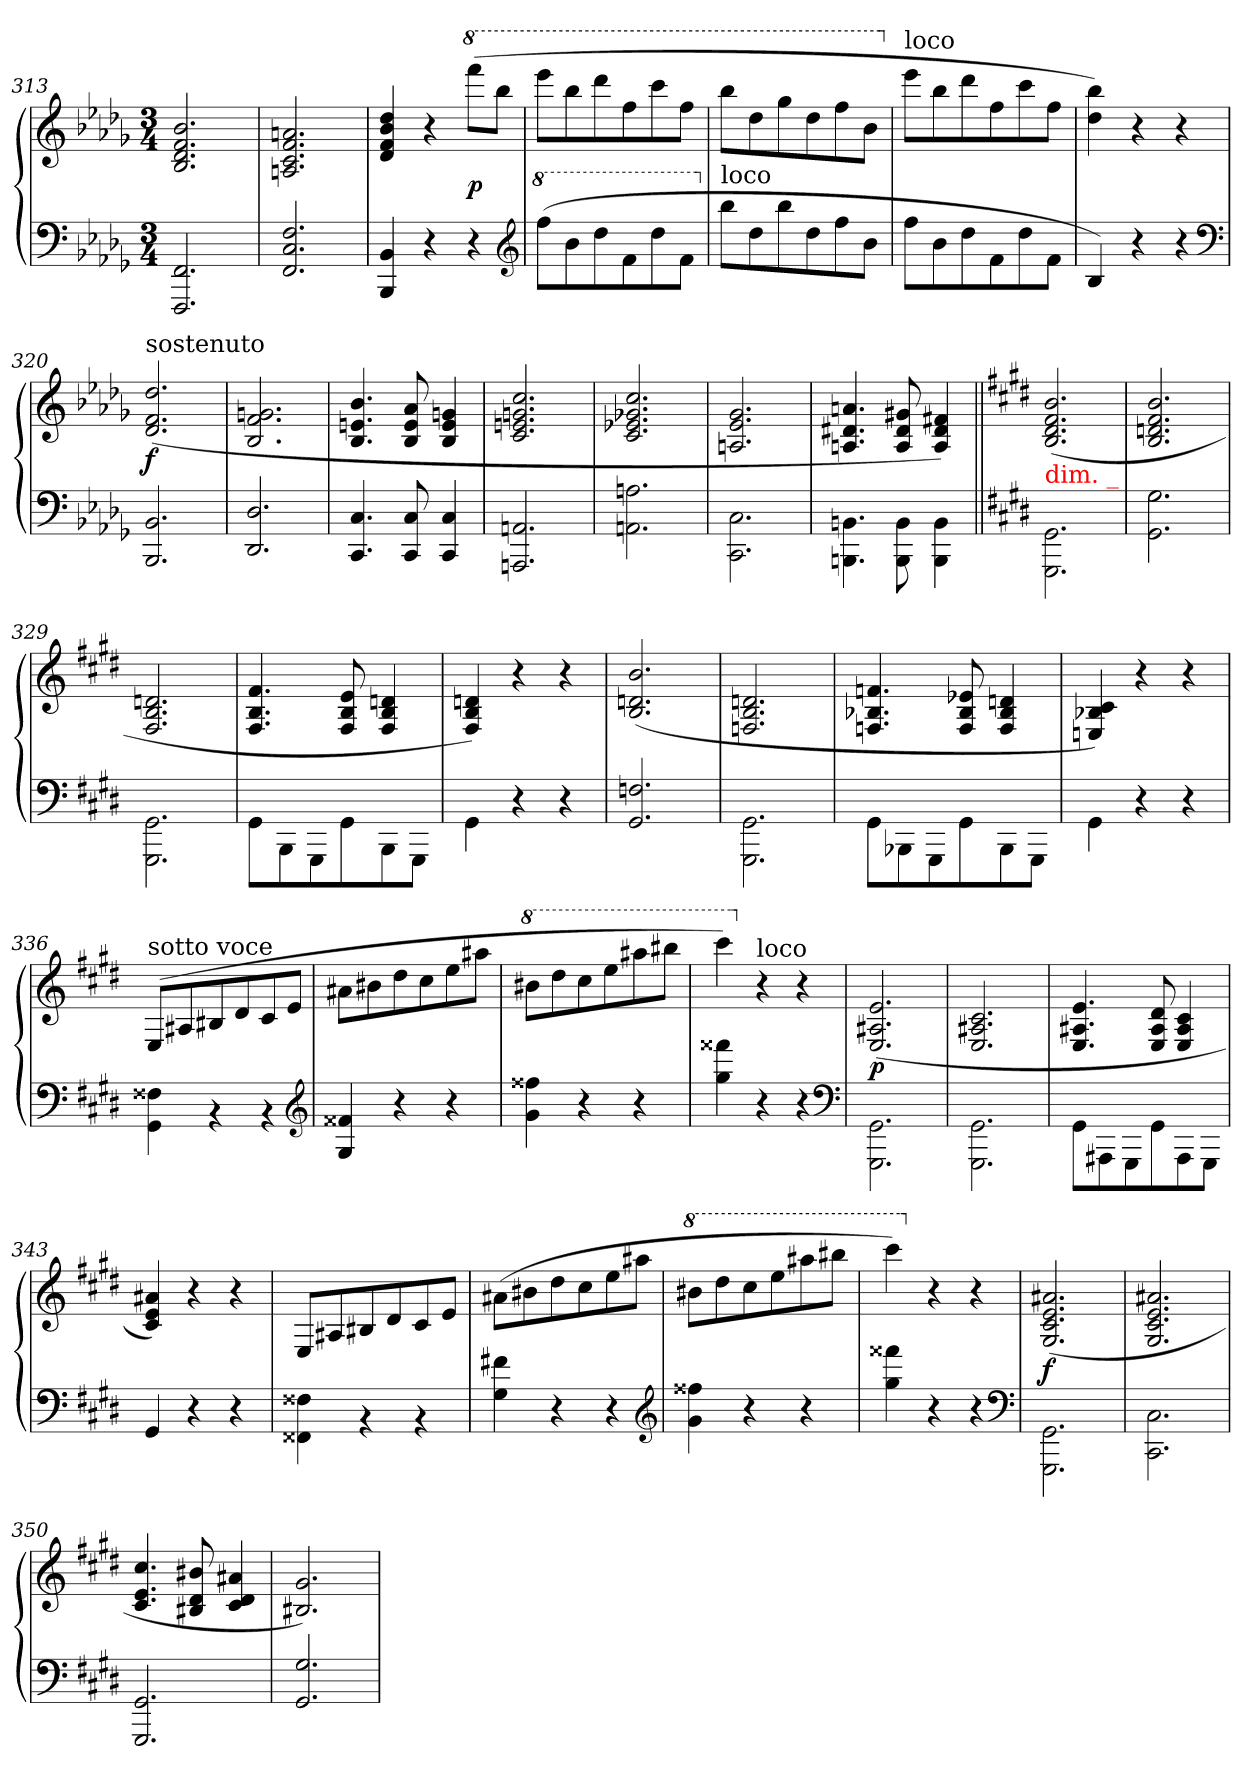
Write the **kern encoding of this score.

**kern	**kern	**dynam
*part1	*part1	*part1
*staff2	*staff1	*staff1/2
*clefF4	*clefG2	*
*k[b-e-a-d-g-]	*k[b-e-a-d-g-]	*
*M3/4	*M3/4	*
=313	=313	=313
2.FF 2.FFF	2.b- 2.f 2.d- 2.B-	.
=314	=314	=314
2.F 2.C 2.FF	2.an 2.f 2.c 2.An	.
=315	=315	=315
4BB- 4BBB-	4dd- 4b- 4f 4d-	.
4r	4r	.
*	*8va	*
4r	(>8ffffL	p
.	8bbb-J	.
*clefG2	*	*
=316	=316	=316
*8va	*	*
(<8fffL	8eeee-L	.
8bb-	8bbb-	.
8ddd-	8dddd-	.
8ff	8fff	.
8ddd-	8cccc	.
8ffJ	8fffJ	.
=317	=317	=317
*X8va	*	*
!LO:TX:a:t=loco	!	!
8bb-L	8bbb-L	.
8dd-	8ddd-	.
8bb-	8ggg-	.
8dd-	8ddd-	.
8ff	8fff	.
8b-J	8bb-J	.
=318	=318	=318
*	*X8va	*
!	!LO:TX:a:t=loco	!
8ffL	8eee-L	.
8b-	8bb-	.
8dd-	8ddd-	.
8f	8ff	.
8dd-	8ccc	.
8fJ	8ffJ	.
=319	=319	=319
4B-)	4bb- 4dd-)	.
4r	4r	.
4r	4r	.
*clefF4	*	*
=320	=320	=320
!	!LO:TX:a:t=sostenuto	!
2.BB- 2.BBB-	(>2.dd- 2.f 2.d-	f
=321	=321	=321
2.D- 2.DD-	2.gn 2.f 2.B-	.
=322	=322	=322
4.C 4.CC	4.b- 4.en 4.B-	.
8C 8CC	8a- 8e 8B-	.
4C 4CC	4gn 4e 4B-	.
=323	=323	=323
2.AAn 2.AAAn	2.cc 2.gn 2.en 2.c	.
=324	=324	=324
2.An 2.AAn	2.cc 2.g-X 2.e-X 2.c	.
=325	=325	=325
2.C\ 2.CC\	2.g-/ 2.e-/ 2.An/	.
=326	=326	=326
4.BBn\ 4.BBBn\	4.an 4.d#X 4.A	.
8BB\ 8BBB\	8g#X/ 8d#/ 8A/	.
4BB\ 4BBB\	4f#X/ 4d#/ 4A/)	.
=327||	=327||	=327||
*k[f#c#g#d#]	*k[f#c#g#d#]	*
!	!LO:TX:b:color=red:t=dim. _	!
2.GG#\ 2.GGG#\	(>2.b/ 2.f#/ 2.d#/ 2.B/	.
=328	=328	=328
2.G#\ 2.GG#\	2.b/ 2.f#/ 2.dn/ 2.B/	.
=329	=329	=329
2.GG#\ 2.GGG#\	2.dn/ 2.B/ 2.F#/	.
=330	=330	=330
8GG#\L	4.f#/ 4.B/ 4.F#/	.
8BBB\	.	.
8GGG#\	.	.
8GG#\	8e/ 8B/ 8F#/	.
8BBB\	4dn/ 4B/ 4F#/	.
8GGG#\J	.	.
=331	=331	=331
4GG#\	4dn/ 4B/ 4F#/)	.
4r	4r	.
4r	4r	.
=332	=332	=332
2.Fn 2.GG#	(>2.b 2.dn 2.B	.
=333	=333	=333
2.GG#\ 2.GGG#\	2.dn/ 2.B/ 2.Fn/	.
=334	=334	=334
8GG#\L	4.fn/ 4.B-X/ 4.Fn/	.
8BBB-X\	.	.
8GGG#\	.	.
8GG#\	8e-X/ 8B-/ 8F/	.
8BBB-\	4dn/ 4B-/ 4F/	.
8GGG#\J	.	.
=335	=335	=335
4GG#\	4c#/ 4B-X/ 4En/)	.
4r	4r	.
4r	4r	.
=336	=336	=336
!	!LO:TX:a:t=sotto voce	!
4F##X\ 4GG#\	(>8E/L	.
.	8A#X	.
4rBB	8B#X	.
.	8d#	.
4rBB	8c#	.
.	8eJ	.
*clefG2	*	*
=337	=337	=337
4f##X 4G#	8a#XL	.
.	8b#X	.
4r	8dd#	.
.	8cc#	.
4r	8ee	.
.	8aa#XJ	.
=338	=338	=338
*	*8va	*
4ff##X 4g#	8bb#XL	.
.	8ddd#	.
4r	8ccc#	.
.	8eee	.
4r	8aaa#X	.
.	8bbb#XJ	.
=339	=339	=339
4fff##X 4gg#	4cccc#)	.
*	*X8va	*
!	!LO:TX:a:t=loco	!
4r	4r	.
4r	4r	.
*clefF4	*	*
=340	=340	=340
2.GG#\ 2.GGG#\	(>2.e/ 2.A#X/ 2.E/	p
=341	=341	=341
2.GG#\ 2.GGG#\	2.c#/ 2.A#X/ 2.E/	.
=342	=342	=342
8GG#\L	4.e/ 4.A#X/ 4.E/	.
8AAA#X\	.	.
8GGG#\	.	.
8GG#\	8d#/ 8A#/ 8E/	.
8AAA#\	4c#/ 4A#/ 4E/	.
8GGG#\J	.	.
=343	=343	=343
4GG#	4a#X 4e 4c#)	.
4r	4r	.
4r	4r	.
=344	=344	=344
4F##X\ 4FF##\	8E/L	.
.	8A#X	.
4rBB	8B#X	.
.	8d#	.
4rBB	8c#	.
.	8eJ	.
=345	=345	=345
4f#X 4G#	(>8a#XL	.
.	8b#X	.
4r	8dd#	.
.	8cc#	.
4r	8ee	.
.	8aa#XJ	.
*clefG2	*	*
=346	=346	=346
*	*8va	*
4ff##X 4g#	8bb#XL	.
.	8ddd#	.
4r	8ccc#	.
.	8eee	.
4r	8aaa#X	.
.	8bbb#XJ	.
=347	=347	=347
4fff##X 4gg#	4cccc#)	.
*	*X8va	*
4r	4r	.
4r	4r	.
*clefF4	*	*
=348	=348	=348
2.GG#\ 2.GGG#\	(>2.a#X/ 2.e/ 2.c#/ 2.G#/	f
=349	=349	=349
2.C#\ 2.CC#\	2.a#X/ 2.e/ 2.c#/ 2.G#/	.
=350	=350	=350
2.GG# 2.GGG#	4.cc# 4.e 4.c#	.
.	8b#X 8d# 8B#X	.
.	4a#X 4d# 4c#	.
=351	=351	=351
2.G# 2.GG#	2.g# 2.B#X)	.
=	=	=
*-	*-	*-
